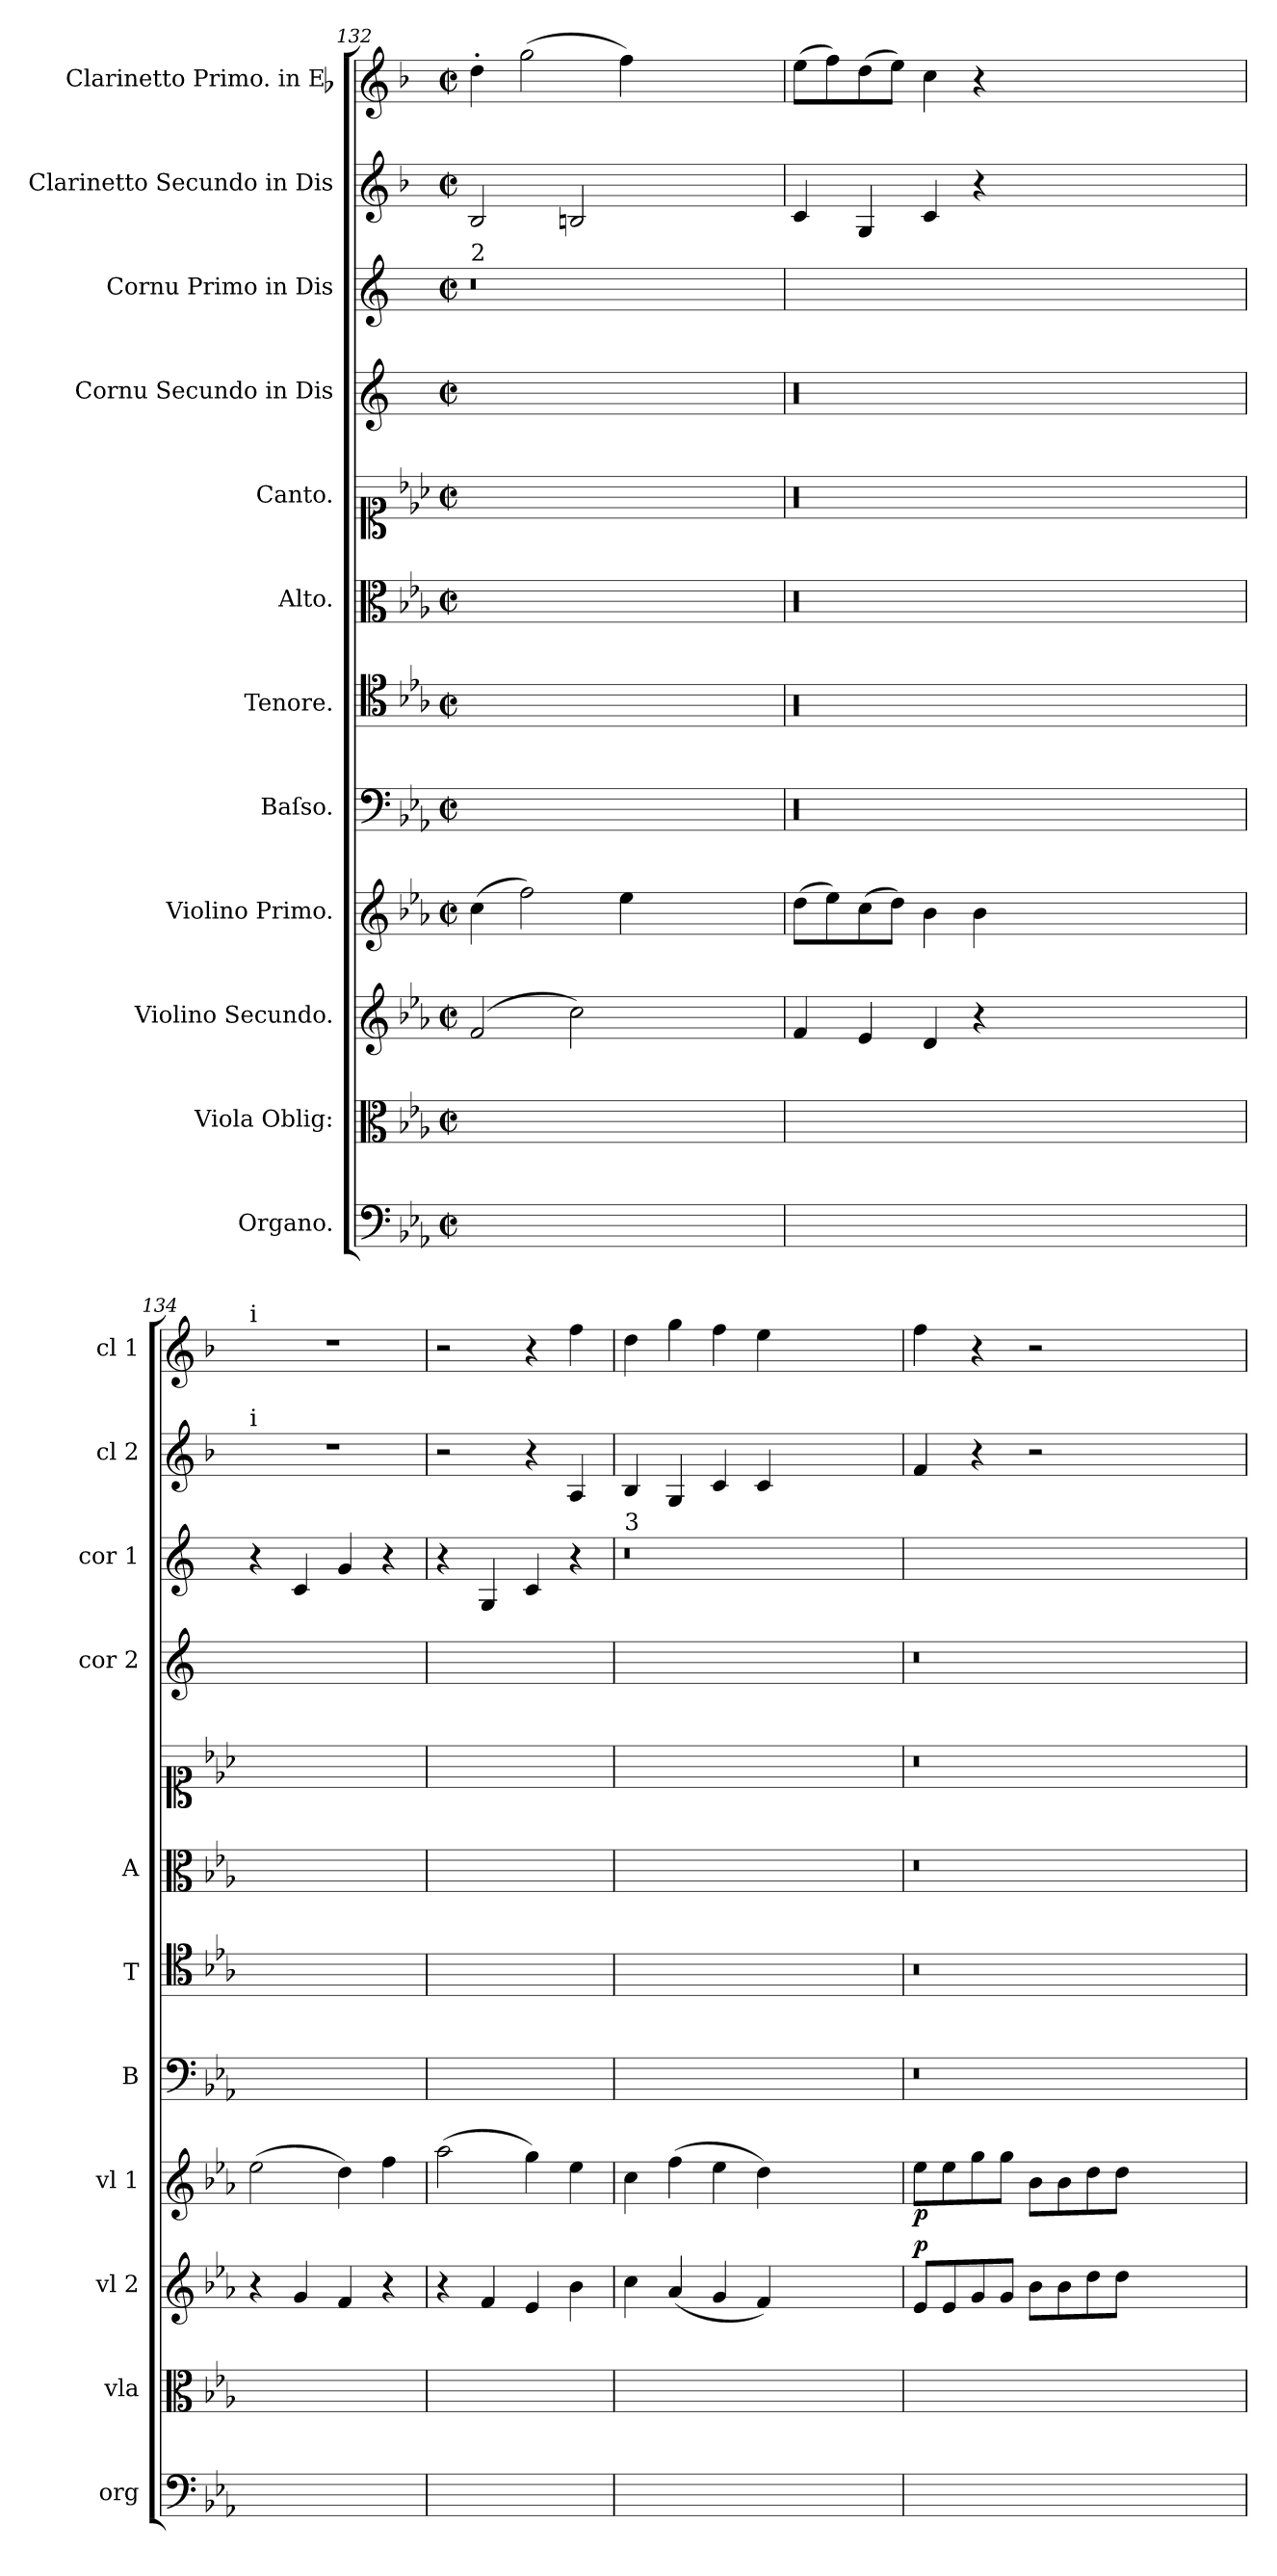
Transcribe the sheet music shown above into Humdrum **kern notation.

**kern	**kern	**kern	**dynam	**kern	**dynam	**kern	**kern	**kern	**kern	**kern	**kern	**kern	**kern
*part12	*part11	*part10	*part10	*part9	*part9	*part8	*part7	*part6	*part5	*part4	*part3	*part2	*part1
*staff12	*staff11	*staff10	*staff10	*staff9	*staff9	*staff8	*staff7	*staff6	*staff5	*staff4	*staff3	*staff2	*staff1
*I"Organo.	*I"Viola Oblig:	*I"Violino Secundo.	*	*I"Violino Primo.	*	*I"Baſso.	*I"Tenore.	*I"Alto.	*I"Canto.	*I"Cornu Secundo in Dis	*I"Cornu Primo in Dis	*I"Clarinetto Secundo in Dis	*I"Clarinetto Primo. in Eb
*I'org	*I'vla	*I'vl 2	*	*I'vl 1	*	*I'B	*I'T	*I'A	*	*I'cor 2	*I'cor 1	*I'cl 2	*I'cl 1
*clefF4	*clefC3	*clefG2	*	*clefG2	*	*clefF4	*clefC4	*clefC3	*clefC1	*clefG2	*clefG2	*clefG2	*clefG2
*	*	*	*	*	*	*	*	*	*	*ITrd5c9	*ITrd5c9	*ITrd1c2	*ITrd1c2
*k[b-e-a-]	*k[b-e-a-]	*k[b-e-a-]	*	*k[b-e-a-]	*	*k[b-e-a-]	*k[b-e-a-]	*k[b-e-a-]	*k[b-e-a-]	*k[b-e-a-]	*k[b-e-a-]	*k[b-e-a-]	*k[b-e-a-]
*E-:	*E-:	*E-:	*	*E-:	*	*E-:	*E-:	*E-:	*E-:	*E-:	*E-:	*E-:	*E-:
*M2/2	*M2/2	*M2/2	*	*M2/2	*	*M2/2	*M2/2	*M2/2	*M2/2	*M2/2	*M2/2	*M2/2	*M2/2
*met(c|)	*met(c|)	*met(c|)	*	*met(c|)	*	*met(c|)	*met(c|)	*met(c|)	*met(c|)	*met(c|)	*met(c|)	*met(c|)	*met(c|)
=132	=132	=132	=132	=132	=132	=132	=132	=132	=132	=132	=132	=132	=132
!	!	!	!	!	!	!	!	!	!	!	!LO:TX:a:t=2	!	!
1ryy	1ryy	(2f/	.	(4cc\	.	0ryy	0ryy	0ryy	0ryy	0ryy	0r	2A-/	4cc'\
.	.	.	.	2ff\)	.	.	.	.	.	.	.	.	(2ff\
.	.	2cc\)	.	.	.	.	.	.	.	.	.	2An/	.
.	.	.	.	4ee-\	.	.	.	.	.	.	.	.	4ee-\)
1ryy	1ryy	1ryy	.	1ryy	.	.	.	.	.	.	.	1ryy	1ryy
=133	=133	=133	=133	=133	=133	=133	=133	=133	=133	=133	=133	=133	=133
1ryy	1ryy	4f/	.	(8dd\L	.	00r	00r	00r	00r	00r	00ryy	4B-/	(8dd\L
.	.	.	.	8ee-\)	.	.	.	.	.	.	.	.	8ee-\)
.	.	4e-/	.	(8cc\	.	.	.	.	.	.	.	4F/	(8cc\
.	.	.	.	8dd\J)	.	.	.	.	.	.	.	.	8dd\J)
.	.	4d/	.	4b-\	.	.	.	.	.	.	.	4B-/	4b-\
.	.	4r	.	4b-\	.	.	.	.	.	.	.	4r	4r
0.ryy	0.ryy	0.ryy	.	0.ryy	.	.	.	.	.	.	.	0.ryy	0.ryy
=134	=134	=134	=134	=134	=134	=134	=134	=134	=134	=134	=134	=134	=134
!	!	!	!	!	!	!	!	!	!	!	!	!	!LO:TX:a:t=i
!	!	!	!	!	!	!	!	!	!	!	!	!LO:TX:a:t=i	!
1ryy	1ryy	4r	.	(2ee-\	.	1ryy	1ryy	1ryy	1ryy	1ryy	4r	1r	1r
.	.	4g/	.	.	.	.	.	.	.	.	4E-/	.	.
.	.	4f/	.	4dd\)	.	.	.	.	.	.	4B-/	.	.
.	.	4r	.	4ff\	.	.	.	.	.	.	4r	.	.
=135	=135	=135	=135	=135	=135	=135	=135	=135	=135	=135	=135	=135	=135
1ryy	1ryy	4r	.	(2aa-\	.	1ryy	1ryy	1ryy	1ryy	1ryy	4r	2r	2r
.	.	4f/	.	.	.	.	.	.	.	.	4BB-/	.	.
.	.	4e-/	.	4gg\)	.	.	.	.	.	.	4E-/	4r	4r
.	.	4b-\	.	4ee-\	.	.	.	.	.	.	4r	4G/	4ee-\
=136	=136	=136	=136	=136	=136	=136	=136	=136	=136	=136	=136	=136	=136
!	!	!	!	!	!	!	!	!	!	!	!LO:TX:a:t=3	!	!
1ryy	1ryy	4cc\	.	4cc\	.	0ryy	0ryy	0ryy	0ryy	0ryy	0r	4A-/	4cc\
.	.	(4a-/	.	(4ff\	.	.	.	.	.	.	.	4F/	4ff\
.	.	4g/	.	4ee-\	.	.	.	.	.	.	.	4B-/	4ee-\
.	.	4f/)	.	4dd\)	.	.	.	.	.	.	.	4B-/	4dd\
1ryy	1ryy	1ryy	.	1ryy	.	.	.	.	.	.	.	1ryy	1ryy
=137	=137	=137	=137	=137	=137	=137	=137	=137	=137	=137	=137	=137	=137
!	!	!	!LO:DY:a	!	!	!	!	!	!	!	!	!	!
1ryy	1ryy	8e-/L	p	8ee-\L	p	0r	0r	0r	0r	0r	0ryy	4e-/	4ee-\
.	.	8e-/	.	8ee-\	.	.	.	.	.	.	.	.	.
.	.	8g/	.	8gg\	.	.	.	.	.	.	.	4r	4r
.	.	8g/J	.	8gg\J	.	.	.	.	.	.	.	.	.
.	.	8b-\L	.	8b-\L	.	.	.	.	.	.	.	2r	2r
.	.	8b-\	.	8b-\	.	.	.	.	.	.	.	.	.
.	.	8dd\	.	8dd\	.	.	.	.	.	.	.	.	.
.	.	8dd\J	.	8dd\J	.	.	.	.	.	.	.	.	.
1ryy	1ryy	1ryy	.	1ryy	.	.	.	.	.	.	.	1ryy	1ryy
=	=	=	=	=	=	=	=	=	=	=	=	=	=
*-	*-	*-	*-	*-	*-	*-	*-	*-	*-	*-	*-	*-	*-
